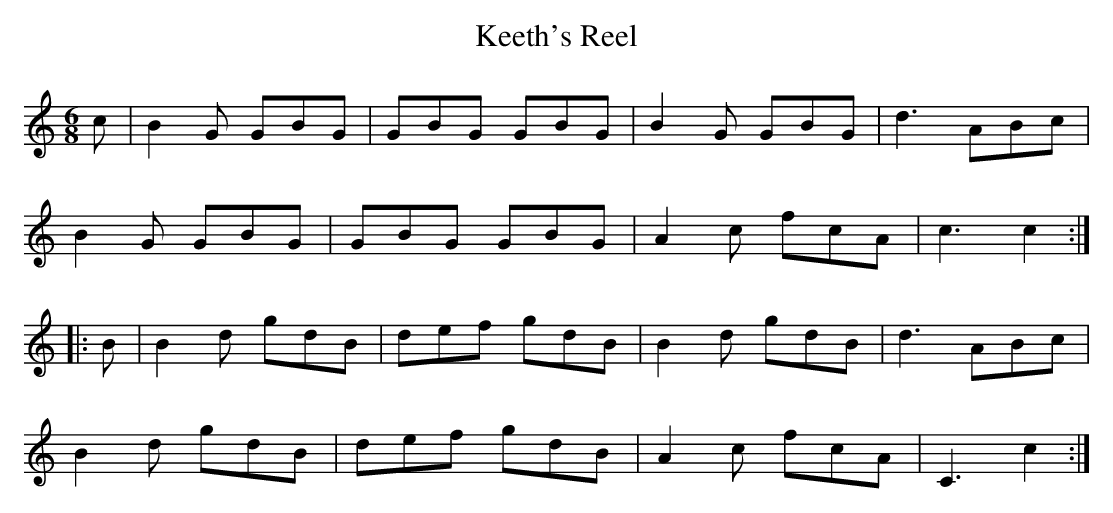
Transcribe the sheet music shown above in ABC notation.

X:1
T:Keeth's Reel
M:6/8
L:1/8
K:C
c|B2G GBG|GBG GBG|B2G GBG|d3 ABc|
B2G GBG|GBG GBG|A2c fcA|c3 c2:|
|:B|B2d gdB|def gdB|B2d gdB|d3 ABc|
B2d gdB|def gdB|A2c fcA|C3 c2:|]
